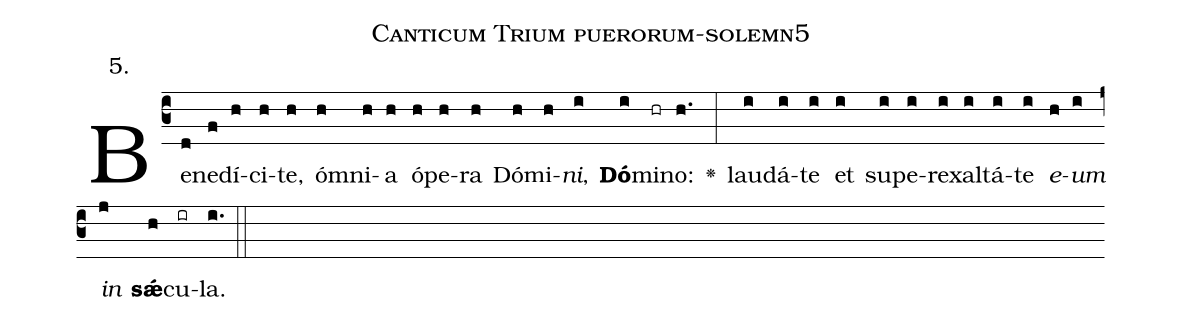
name: Canticum Trium puerorum-solemn5;
annotation: 5.;
%%
(c3)Be(d)ne(f)dí(h)ci(h)te,(h) óm(h)ni(h)a(h) ó(h)pe(h)ra(h) Dó(h)mi(h)<i>ni</i>,(i) <b>Dó</b>(i)mi(hr)no:(h.) <v>\greheightstar</v>(:) lau(i)dá(i)te(i) et(i) su(i)pe(i)re(i)xal(i)tá(i)te(i) <i>e</i>(h)<i>um</i>(i) <i>in</i>(j) <b>sǽ</b>(h)cu(ir)la.(i.) (::)


%E(i) u(h) o(i) u(j) a(h) e.(i.) (::)
